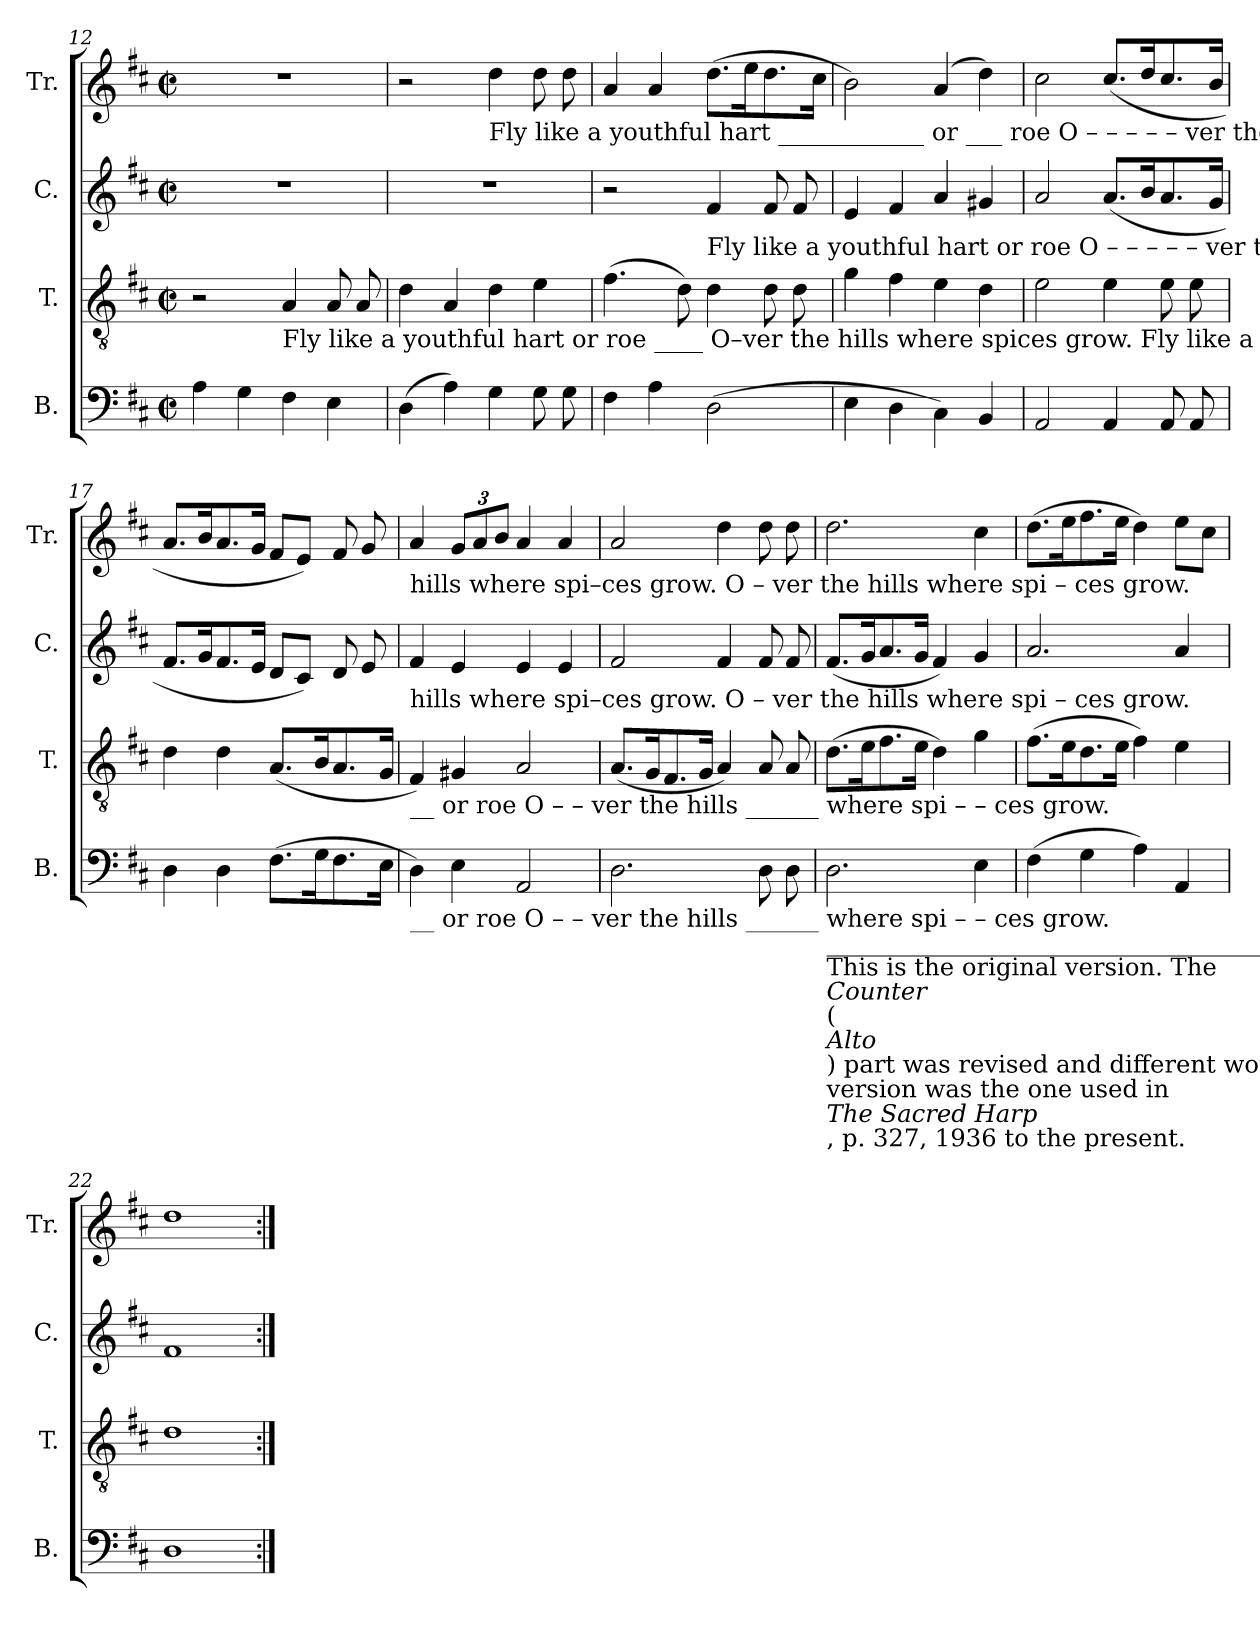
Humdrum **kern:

**kern	**kern	**kern	**kern
*part4	*part3	*part2	*part1
*staff4	*staff3	*staff2	*staff1
*I"B.	*I"T.	*I"C.	*I"Tr.
*I'B.	*I'T.	*I'C.	*I'Tr.
*clefF4	*clefGv2	*clefG2	*clefG2
*k[f#c#]	*k[f#c#]	*k[f#c#]	*k[f#c#]
*M2/2	*M2/2	*M2/2	*M2/2
*met(c|)	*met(c|)	*met(c|)	*met(c|)
=12	=12	=12	=12
4A\	2r	1r	1r
4G\	.	.	.
!	!LO:TX:b:t=Fly  like  a  youthful  hart  or    roe ____  O–ver the hills where spices grow.   Fly     like   a     youth– ful        hart __________	!	!
4F#\	4A/	.	.
4E\	8A/	.	.
.	8A/	.	.
=13	=13	=13	=13
(4D\	4d\	1r	2r
4A\)	4A/	.	.
!	!	!	!LO:TX:b:t=Fly like a  youthful   hart ____________   or ___  roe    O          –        –        –        –        –        ver  the
4G\	4d\	.	4dd\
8G\	4e\	.	8dd\
8G\	.	.	8dd\
=14	=14	=14	=14
4F#\	(4.f#\	2r	4a/
4A\	.	.	4a/
.	8d\)	.	.
!	!	!LO:TX:b:t=Fly    like    a   youthful  hart  or    roe    O        –        –        –        –        –         ver  the	!
(2D\	4d\	4f#/	(8.dd\L
.	.	.	16ee\K
.	8d\	8f#/	8.dd\
.	8d\	8f#/	.
.	.	.	16cc#\Jk
=15	=15	=15	=15
4E\	4g\	4e/	2b\)
4D\	4f#\	4f#/	.
4C#\)	4e\	4a/	(4a/
4BB/	4d\	4g#X/	4dd\)
=16	=16	=16	=16
2AA/	2e\	2a/	2cc#\
4AA/	4e\	(8.a/L	(8.cc#/L
.	.	16b/K	16dd/K
8AA/	8e\	8.a/	8.cc#/
8AA/	8e\	.	.
.	.	16g/Jk	16b/Jk
=17	=17	=17	=17
4D\	4d\	8.f#/L	8.a/L
.	.	16g/K	16b/K
4D\	4d\	8.f#/	8.a/
.	.	16e/Jk	16g/Jk
(8.F#\L	(8.A/L	8d/L	8f#/L
.	.	8c#/J)	8e/J)
16G\K	16B/K	.	.
8.F#\	8.A/	8d/	8f#/
.	.	8e/	8g/
16E\Jk	16G/Jk	.	.
!!LO:LB:g=z
=18	=18	=18	=18
!	!	!	!LO:TX:b:t=hills   where  spi–ces grow.           O – ver  the    hills                  where  spi          –          ces    grow.
!	!	!LO:TX:b:t=hills   where  spi–ces grow.           O – ver  the    hills                  where  spi          –          ces    grow.	!
!	!LO:TX:b:t=__   or          roe        O       –       –      ver  the   hills ______  where  spi     –       –    ces     grow.	!	!
!LO:TX:b:t=__   or          roe        O       –       –      ver  the   hills ______  where  spi     –       –    ces     grow.	!	!	!
4D\)	4F#/)	4f#/	4a/
*	*	*	*Xbrackettup
4E\	4G#X/	4e/	12g/L
.	.	.	12a/
.	.	.	12b/J
2AA/	2A/	4e/	4a/
.	.	4e/	4a/
=19	=19	=19	=19
2.D\	(8.A/L	2f#/	2a/
.	16G/K	.	.
.	8.F#/	.	.
.	16G/Jk	.	.
.	4A/)	4f#/	4dd\
8D\	8A/	8f#/	8dd\
8D\	8A/	8f#/	8dd\
=20	=20	=20	=20
!LO:TX:b:t=_______________________________________________________________________________________________________________________________________________________________________	!	!	!
!LO:TX:b:t=This is the original version.  The	!	!	!
!LO:TX:b:i:t=Counter	!	!	!
!LO:TX:b:t=(	!	!	!
!LO:TX:b:i:t=Alto	!	!	!
!LO:TX:b:t=) part was revised and different words substituted by William Hauser, 1874; Hauser's	!	!	!
!LO:TX:b:t=version was the one used in	!	!	!
!LO:TX:b:i:t=The Sacred Harp	!	!	!
!LO:TX:b:t=, p. 327, 1936 to the present.	!	!	!
2.D\	(8.d\L	(8.f#/L	2.dd\
.	16e\K	16g/K	.
.	8.f#\	8.a/	.
.	16e\Jk	16g/Jk	.
.	4d\)	4f#/)	.
4E\	4g\	4g/	4cc#\
=21	=21	=21	=21
(4F#\	(8.f#\L	2.a/	(8.dd\L
.	16e\K	.	16ee\K
4G\	8.d\	.	8.ff#\
.	16e\Jk	.	16ee\Jk
4A\)	4f#\)	.	4dd\)
4AA/	4e\	4a/	8ee\L
.	.	.	8cc#\J
=22	=22	=22	=22
1D	1d	1f#	1dd
=:|!	=:|!	=:|!	=:|!
*-	*-	*-	*-
